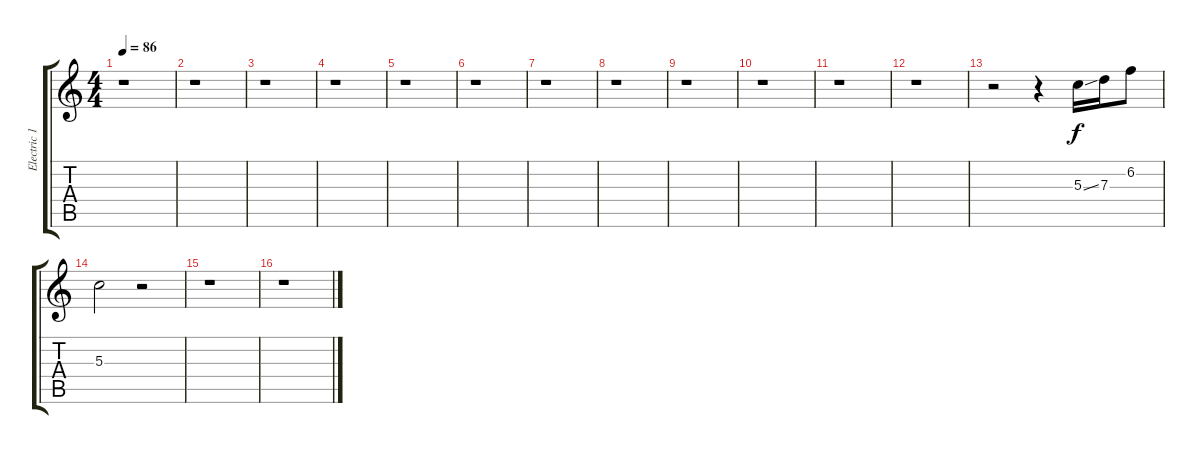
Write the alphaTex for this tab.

\track ("Electric 1" "Electric 1") {instrument electricguitarclean}
\staff {score tabs}
\tuning (E4 B3 G3 D3 A2 E2) {hide}
\ts (4 4)
\tempo 86
\clef g2
\ks c
r.1{dy f instrument electricguitarclean} |
r.1 |
r.1 |
r.1 |
r.1 |
r.1 |
r.1 |
r.1 |
r.1 |
r.1 |
r.1 |
r.1 |
r.2 r.4 5.3{ss}.16 7.3.16 6.2.8 |
5.3.2 r.2 |
r.1 |
r.1
